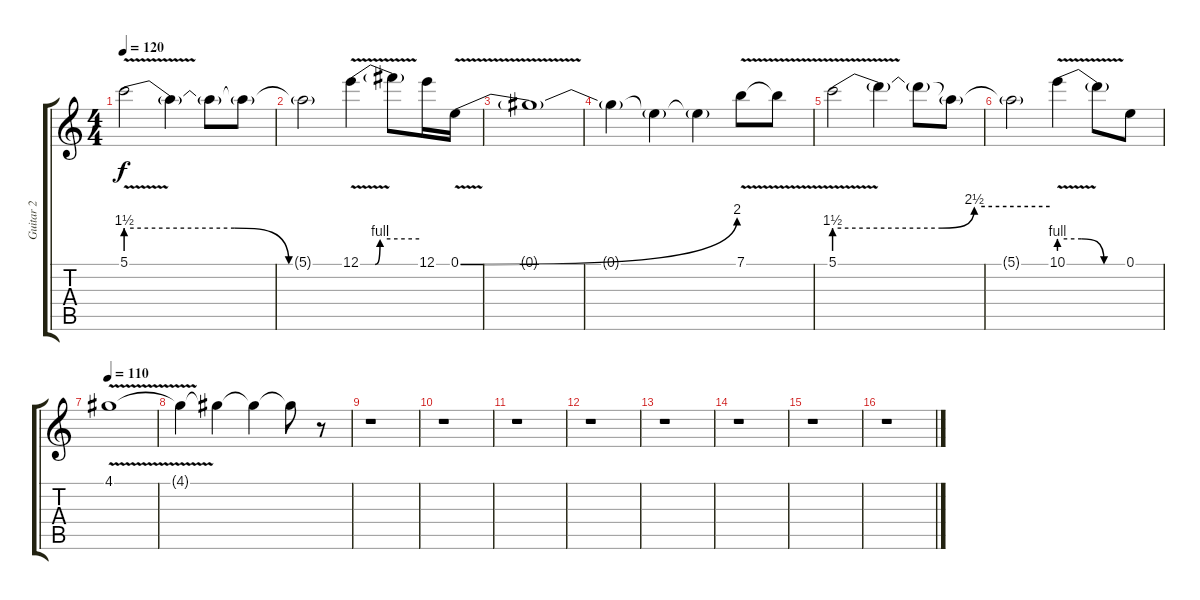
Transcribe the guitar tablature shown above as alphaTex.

\track ("Guitar 2" "Guitar 2") {instrument overdrivenguitar}
\staff {score tabs}
\tuning (E4 B3 G3 D3 A2 E2) {hide}
\ts (4 4)
\tempo 120
\clef g2
\ks c
5.1{be (custom 0 6 30 6 45 0 60 0) v}.2{dy f} 5.1{t}.4 5.1{t}.8 5.1{t}.8 |
5.1{t}.2 12.1{be (custom 0 0 15 0 20 4 60 4) v}.4 12.1{t}.8 12.1.16 0.1{be (bend 0 0 60 8) v}.16 |
0.1{t}.1 |
0.1{t}.4 0.1{t}.4 0.1{t}.4 7.1{v}.8 7.1{t}.8 |
5.1{be (custom 0 6 30 6 39 10 60 10) v}.2 5.1{t}.4 5.1{t}.8 5.1{t}.8 |
5.1{t}.2 10.1{be (custom 0 4 20 4 40 0 60 0) v}.4 10.1{t}.8 0.1.8 |
\tempo 110
4.1{v}.1 |
4.1{t}.4{volume 8} 4.1{t}.4{volume 7} 4.1{t}.4{volume 6} 4.1{t}.8{volume 5} r.8{volume 9} |
r.1 |
r.1 |
r.1 |
r.1 |
r.1 |
r.1 |
r.1 |
r.1
